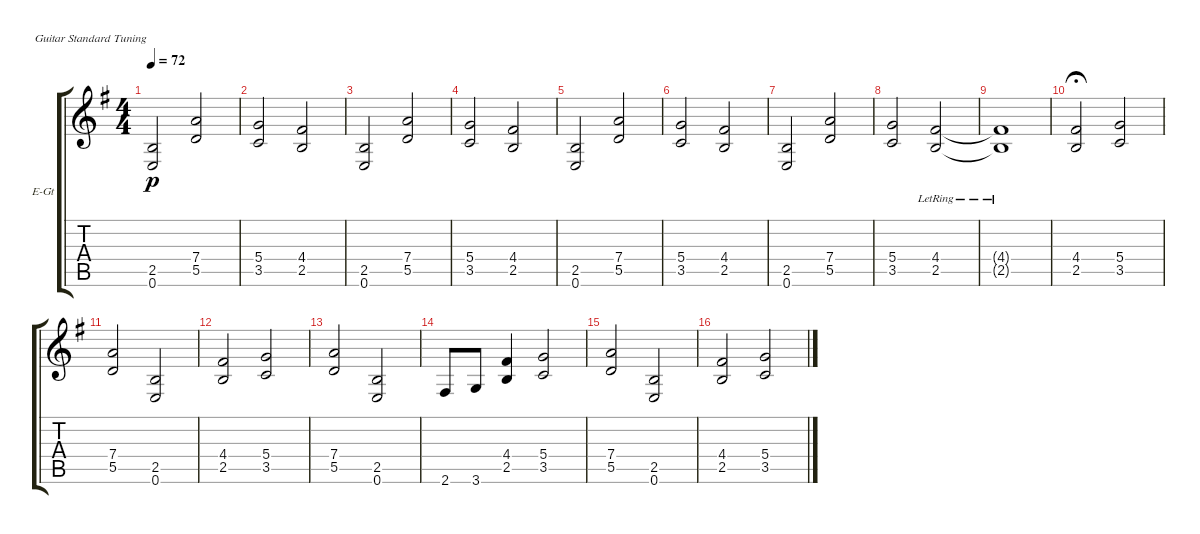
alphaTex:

\defaultSystemsLayout 4
\bracketExtendMode groupsimilarinstruments
\firstSystemTrackNameOrientation horizontal
\otherSystemsTrackNameOrientation horizontal
\track ("Ryhtm gtr." "E-Gt") {instrument distortionguitar}
\staff {score tabs}
\tuning (E4 B3 G3 D3 A2 E2)
\ts (4 4)
\tempo 72
\clef g2
\ks g
(0.6 2.5).2{dy p instrument distortionguitar} (5.5 7.4).2 |
(3.5 5.4).2 (2.5 4.4).2 |
(0.6 2.5).2 (5.5 7.4).2 |
(3.5 5.4).2 (2.5 4.4).2 |
(0.6 2.5).2 (5.5 7.4).2 |
(3.5 5.4).2 (2.5 4.4).2 |
(0.6 2.5).2 (5.5 7.4).2 |
(3.5 5.4).2 (2.5{lr} 4.4).2 |
(2.5{lr t} 4.4{t}).1 |
\scale
0.511811 (2.5 4.4).2{fermata (medium 0.68)} (3.5 5.4).2 |
\scale
0.244094 (5.5 7.4).2 (0.6 2.5).2 |
\scale
0.244094 (2.5 4.4).2 (3.5 5.4).2 |
\scale
0.333333 (5.5 7.4).2 (2.5 0.6).2 |
\scale
0.333333 2.6.8 3.6.8 (2.5 4.4).4 (3.5 5.4).2 |
\scale
0.333333 (5.5 7.4).2 (0.6 2.5).2 |
(2.5 4.4).2 (3.5 5.4).2
